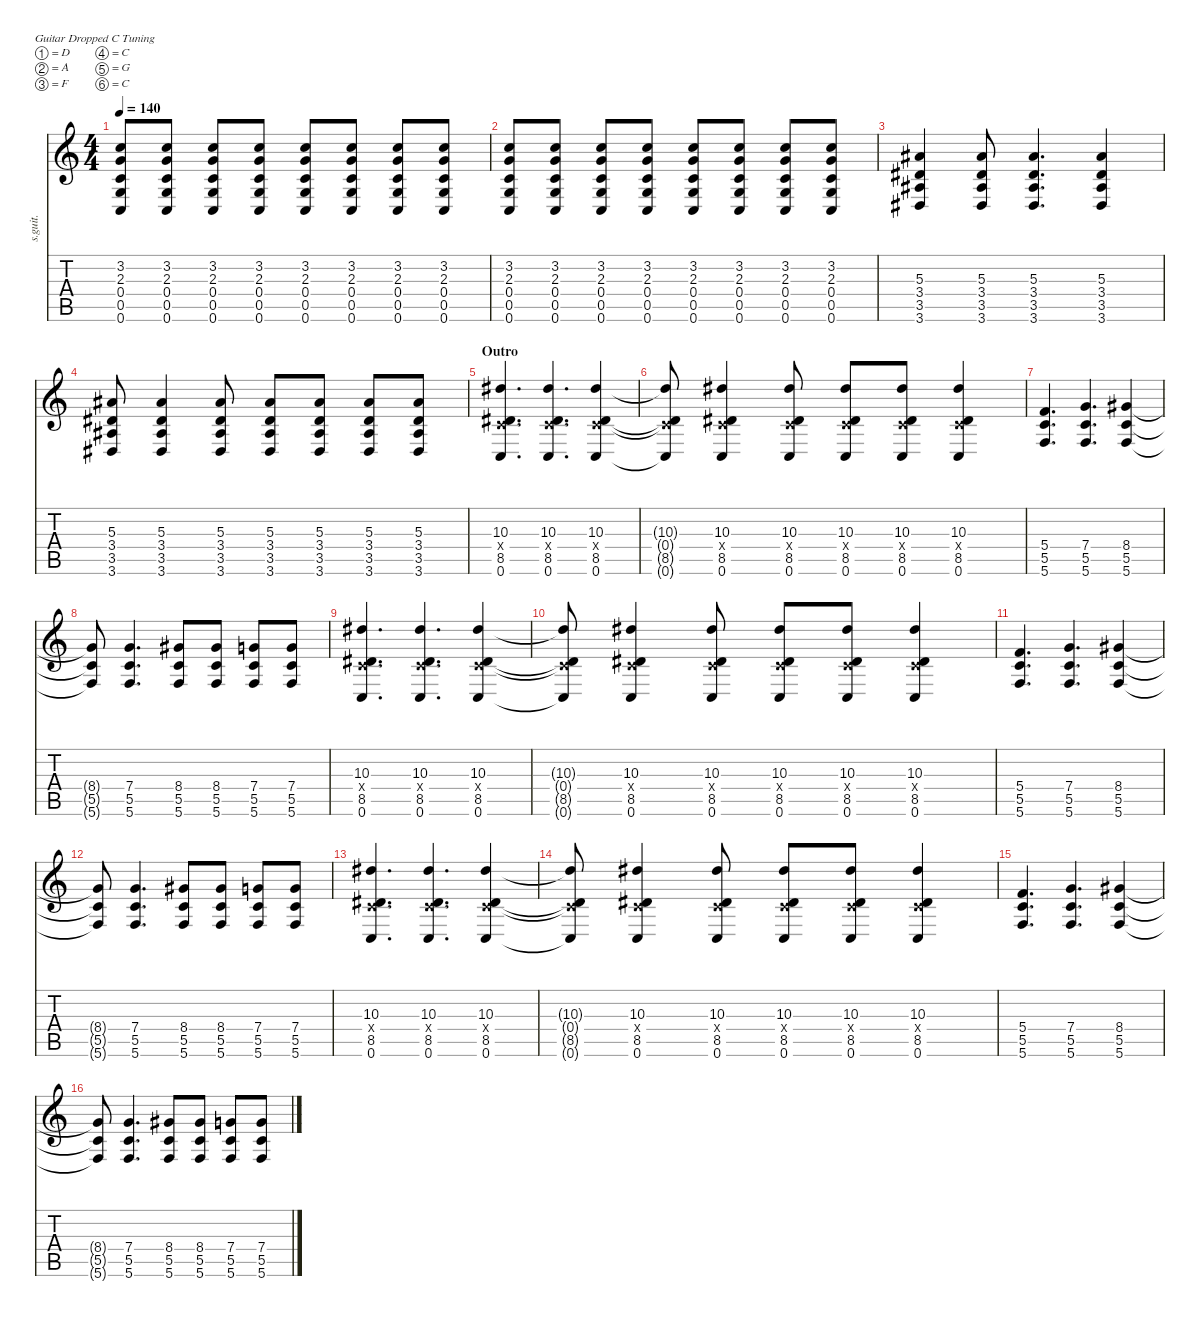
\defaultSystemsLayout 4
\hideDynamics
\bracketExtendMode nobrackets
\track ("Stephen Carpenter" "s.guit.") {instrument distortionguitar}
\staff {score tabs}
\tuning (D4 A3 F3 C3 G2 C2)
\ts (4 4)
\tempo 140
\clef g2
\ks c
(3.2 2.3 0.4 0.5 0.6).8{lyrics (0 "") lyrics (1 "") lyrics (2 "") lyrics (3 "") lyrics (4 "") dy fff} (3.2 2.3 0.4 0.5 0.6).8{lyrics (0 "") lyrics (1 "") lyrics (2 "") lyrics (3 "") lyrics (4 "")} (3.2 2.3 0.4 0.5 0.6).8{lyrics (0 "") lyrics (1 "") lyrics (2 "") lyrics (3 "") lyrics (4 "")} (3.2 2.3 0.4 0.5 0.6).8{lyrics (0 "") lyrics (1 "") lyrics (2 "") lyrics (3 "") lyrics (4 "")} (3.2 2.3 0.4 0.5 0.6).8{lyrics (0 "") lyrics (1 "") lyrics (2 "") lyrics (3 "") lyrics (4 "")} (3.2 2.3 0.4 0.5 0.6).8{lyrics (0 "") lyrics (1 "") lyrics (2 "") lyrics (3 "") lyrics (4 "")} (3.2 2.3 0.4 0.5 0.6).8{lyrics (0 "") lyrics (1 "") lyrics (2 "") lyrics (3 "") lyrics (4 "")} (3.2 2.3 0.4 0.5 0.6).8{lyrics (0 "") lyrics (1 "") lyrics (2 "") lyrics (3 "") lyrics (4 "")} |
(3.2 2.3 0.4 0.5 0.6).8{lyrics (0 "") lyrics (1 "") lyrics (2 "") lyrics (3 "") lyrics (4 "")} (3.2 2.3 0.4 0.5 0.6).8{lyrics (0 "") lyrics (1 "") lyrics (2 "") lyrics (3 "") lyrics (4 "")} (3.2 2.3 0.4 0.5 0.6).8{lyrics (0 "") lyrics (1 "") lyrics (2 "") lyrics (3 "") lyrics (4 "")} (3.2 2.3 0.4 0.5 0.6).8{lyrics (0 "") lyrics (1 "") lyrics (2 "") lyrics (3 "") lyrics (4 "")} (3.2 2.3 0.4 0.5 0.6).8{lyrics (0 "") lyrics (1 "") lyrics (2 "") lyrics (3 "") lyrics (4 "")} (3.2 2.3 0.4 0.5 0.6).8{lyrics (0 "") lyrics (1 "") lyrics (2 "") lyrics (3 "") lyrics (4 "")} (3.2 2.3 0.4 0.5 0.6).8{lyrics (0 "") lyrics (1 "") lyrics (2 "") lyrics (3 "") lyrics (4 "")} (3.2 2.3 0.4 0.5 0.6).8{lyrics (0 "") lyrics (1 "") lyrics (2 "") lyrics (3 "") lyrics (4 "")} |
(5.3{acc #} 3.4{acc #} 3.5{acc #} 3.6{acc #}).4{lyrics (0 "") lyrics (1 "") lyrics (2 "") lyrics (3 "") lyrics (4 "")} (5.3{acc #} 3.4{acc #} 3.5{acc #} 3.6{acc #}).8{lyrics (0 "") lyrics (1 "") lyrics (2 "") lyrics (3 "") lyrics (4 "")} (5.3{acc #} 3.4{acc #} 3.5{acc #} 3.6{acc #}).4{d lyrics (0 "") lyrics (1 "") lyrics (2 "") lyrics (3 "") lyrics (4 "")} (5.3{acc #} 3.4{acc #} 3.5{acc #} 3.6{acc #}).4{lyrics (0 "") lyrics (1 "") lyrics (2 "") lyrics (3 "") lyrics (4 "")} |
(5.3{acc #} 3.4{acc #} 3.5{acc #} 3.6{acc #}).8{lyrics (0 "") lyrics (1 "") lyrics (2 "") lyrics (3 "") lyrics (4 "")} (5.3{acc #} 3.4{acc #} 3.5{acc #} 3.6{acc #}).4{lyrics (0 "") lyrics (1 "") lyrics (2 "") lyrics (3 "") lyrics (4 "")} (5.3{acc #} 3.4{acc #} 3.5{acc #} 3.6{acc #}).8{lyrics (0 "") lyrics (1 "") lyrics (2 "") lyrics (3 "") lyrics (4 "")} (5.3{acc #} 3.4{acc #} 3.5{acc #} 3.6{acc #}).8{lyrics (0 "") lyrics (1 "") lyrics (2 "") lyrics (3 "") lyrics (4 "")} (5.3{acc #} 3.4{acc #} 3.5{acc #} 3.6{acc #}).8{lyrics (0 "") lyrics (1 "") lyrics (2 "") lyrics (3 "") lyrics (4 "")} (5.3{acc #} 3.4{acc #} 3.5{acc #} 3.6{acc #}).8{lyrics (0 "") lyrics (1 "") lyrics (2 "") lyrics (3 "") lyrics (4 "")} (5.3{acc #} 3.4{acc #} 3.5{acc #} 3.6{acc #}).8{lyrics (0 "") lyrics (1 "") lyrics (2 "") lyrics (3 "") lyrics (4 "")} |
\section ("" "Outro")
(10.3{acc #} 8.5{acc #} 0.6 0.4{x}).4{d lyrics (0 "") lyrics (1 "") lyrics (2 "") lyrics (3 "") lyrics (4 "")} (10.3{acc #} 8.5{acc #} 0.6 0.4{x}).4{d lyrics (0 "") lyrics (1 "") lyrics (2 "") lyrics (3 "") lyrics (4 "")} (10.3{acc #} 8.5{acc #} 0.6 0.4{x}).4{lyrics (0 "") lyrics (1 "") lyrics (2 "") lyrics (3 "") lyrics (4 "")} |
(10.3{t acc #} 8.5{t acc #} 0.6{t} 0.4{x t}).8{lyrics (0 "") lyrics (1 "") lyrics (2 "") lyrics (3 "") lyrics (4 "")} (10.3{acc #} 8.5{acc #} 0.6 0.4{x}).4{lyrics (0 "") lyrics (1 "") lyrics (2 "") lyrics (3 "") lyrics (4 "")} (10.3{acc #} 8.5{acc #} 0.6 0.4{x}).8{lyrics (0 "") lyrics (1 "") lyrics (2 "") lyrics (3 "") lyrics (4 "")} (10.3{acc #} 8.5{acc #} 0.6 0.4{x}).8{lyrics (0 "") lyrics (1 "") lyrics (2 "") lyrics (3 "") lyrics (4 "")} (10.3{acc #} 8.5{acc #} 0.6 0.4{x}).8{lyrics (0 "") lyrics (1 "") lyrics (2 "") lyrics (3 "") lyrics (4 "")} (10.3{acc #} 8.5{acc #} 0.6 0.4{x}).4{lyrics (0 "") lyrics (1 "") lyrics (2 "") lyrics (3 "") lyrics (4 "")} |
(5.4 5.5 5.6).4{d lyrics (0 "") lyrics (1 "") lyrics (2 "") lyrics (3 "") lyrics (4 "")} (7.4 5.5 5.6).4{d lyrics (0 "") lyrics (1 "") lyrics (2 "") lyrics (3 "") lyrics (4 "")} (8.4{acc #} 5.5 5.6).4{lyrics (0 "") lyrics (1 "") lyrics (2 "") lyrics (3 "") lyrics (4 "")} |
(8.4{t acc #} 5.5{t} 5.6{t}).8{lyrics (0 "") lyrics (1 "") lyrics (2 "") lyrics (3 "") lyrics (4 "")} (7.4 5.5 5.6).4{d lyrics (0 "") lyrics (1 "") lyrics (2 "") lyrics (3 "") lyrics (4 "")} (8.4{acc #} 5.5 5.6).8{lyrics (0 "") lyrics (1 "") lyrics (2 "") lyrics (3 "") lyrics (4 "")} (8.4{acc #} 5.5 5.6).8{lyrics (0 "") lyrics (1 "") lyrics (2 "") lyrics (3 "") lyrics (4 "")} (7.4 5.5 5.6).8{lyrics (0 "") lyrics (1 "") lyrics (2 "") lyrics (3 "") lyrics (4 "")} (7.4 5.5 5.6).8{lyrics (0 "") lyrics (1 "") lyrics (2 "") lyrics (3 "") lyrics (4 "")} |
(10.3{acc #} 8.5{acc #} 0.6 0.4{x}).4{d lyrics (0 "") lyrics (1 "") lyrics (2 "") lyrics (3 "") lyrics (4 "")} (10.3{acc #} 8.5{acc #} 0.6 0.4{x}).4{d lyrics (0 "") lyrics (1 "") lyrics (2 "") lyrics (3 "") lyrics (4 "")} (10.3{acc #} 8.5{acc #} 0.6 0.4{x}).4{lyrics (0 "") lyrics (1 "") lyrics (2 "") lyrics (3 "") lyrics (4 "")} |
(10.3{t acc #} 8.5{t acc #} 0.6{t} 0.4{x t}).8{lyrics (0 "") lyrics (1 "") lyrics (2 "") lyrics (3 "") lyrics (4 "")} (10.3{acc #} 8.5{acc #} 0.6 0.4{x}).4{lyrics (0 "") lyrics (1 "") lyrics (2 "") lyrics (3 "") lyrics (4 "")} (10.3{acc #} 8.5{acc #} 0.6 0.4{x}).8{lyrics (0 "") lyrics (1 "") lyrics (2 "") lyrics (3 "") lyrics (4 "")} (10.3{acc #} 8.5{acc #} 0.6 0.4{x}).8{lyrics (0 "") lyrics (1 "") lyrics (2 "") lyrics (3 "") lyrics (4 "")} (10.3{acc #} 8.5{acc #} 0.6 0.4{x}).8{lyrics (0 "") lyrics (1 "") lyrics (2 "") lyrics (3 "") lyrics (4 "")} (10.3{acc #} 8.5{acc #} 0.6 0.4{x}).4{lyrics (0 "") lyrics (1 "") lyrics (2 "") lyrics (3 "") lyrics (4 "")} |
(5.4 5.5 5.6).4{d lyrics (0 "") lyrics (1 "") lyrics (2 "") lyrics (3 "") lyrics (4 "")} (7.4 5.5 5.6).4{d lyrics (0 "") lyrics (1 "") lyrics (2 "") lyrics (3 "") lyrics (4 "")} (8.4{acc #} 5.5 5.6).4{lyrics (0 "") lyrics (1 "") lyrics (2 "") lyrics (3 "") lyrics (4 "")} |
(8.4{t acc #} 5.5{t} 5.6{t}).8{lyrics (0 "") lyrics (1 "") lyrics (2 "") lyrics (3 "") lyrics (4 "")} (7.4 5.5 5.6).4{d lyrics (0 "") lyrics (1 "") lyrics (2 "") lyrics (3 "") lyrics (4 "")} (8.4{acc #} 5.5 5.6).8{lyrics (0 "") lyrics (1 "") lyrics (2 "") lyrics (3 "") lyrics (4 "")} (8.4{acc #} 5.5 5.6).8{lyrics (0 "") lyrics (1 "") lyrics (2 "") lyrics (3 "") lyrics (4 "")} (7.4 5.5 5.6).8{lyrics (0 "") lyrics (1 "") lyrics (2 "") lyrics (3 "") lyrics (4 "")} (7.4 5.5 5.6).8{lyrics (0 "") lyrics (1 "") lyrics (2 "") lyrics (3 "") lyrics (4 "")} |
(10.3{acc #} 8.5{acc #} 0.6 0.4{x}).4{d lyrics (0 "") lyrics (1 "") lyrics (2 "") lyrics (3 "") lyrics (4 "")} (10.3{acc #} 8.5{acc #} 0.6 0.4{x}).4{d lyrics (0 "") lyrics (1 "") lyrics (2 "") lyrics (3 "") lyrics (4 "")} (10.3{acc #} 8.5{acc #} 0.6 0.4{x}).4{lyrics (0 "") lyrics (1 "") lyrics (2 "") lyrics (3 "") lyrics (4 "")} |
(10.3{t acc #} 8.5{t acc #} 0.6{t} 0.4{x t}).8{lyrics (0 "") lyrics (1 "") lyrics (2 "") lyrics (3 "") lyrics (4 "")} (10.3{acc #} 8.5{acc #} 0.6 0.4{x}).4{lyrics (0 "") lyrics (1 "") lyrics (2 "") lyrics (3 "") lyrics (4 "")} (10.3{acc #} 8.5{acc #} 0.6 0.4{x}).8{lyrics (0 "") lyrics (1 "") lyrics (2 "") lyrics (3 "") lyrics (4 "")} (10.3{acc #} 8.5{acc #} 0.6 0.4{x}).8{lyrics (0 "") lyrics (1 "") lyrics (2 "") lyrics (3 "") lyrics (4 "")} (10.3{acc #} 8.5{acc #} 0.6 0.4{x}).8{lyrics (0 "") lyrics (1 "") lyrics (2 "") lyrics (3 "") lyrics (4 "")} (10.3{acc #} 8.5{acc #} 0.6 0.4{x}).4{lyrics (0 "") lyrics (1 "") lyrics (2 "") lyrics (3 "") lyrics (4 "")} |
(5.4 5.5 5.6).4{d lyrics (0 "") lyrics (1 "") lyrics (2 "") lyrics (3 "") lyrics (4 "")} (7.4 5.5 5.6).4{d lyrics (0 "") lyrics (1 "") lyrics (2 "") lyrics (3 "") lyrics (4 "")} (8.4{acc #} 5.5 5.6).4{lyrics (0 "") lyrics (1 "") lyrics (2 "") lyrics (3 "") lyrics (4 "")} |
(8.4{t acc #} 5.5{t} 5.6{t}).8{lyrics (0 "") lyrics (1 "") lyrics (2 "") lyrics (3 "") lyrics (4 "")} (7.4 5.5 5.6).4{d lyrics (0 "") lyrics (1 "") lyrics (2 "") lyrics (3 "") lyrics (4 "")} (8.4{acc #} 5.5 5.6).8{lyrics (0 "") lyrics (1 "") lyrics (2 "") lyrics (3 "") lyrics (4 "")} (8.4{acc #} 5.5 5.6).8{lyrics (0 "") lyrics (1 "") lyrics (2 "") lyrics (3 "") lyrics (4 "")} (7.4 5.5 5.6).8{lyrics (0 "") lyrics (1 "") lyrics (2 "") lyrics (3 "") lyrics (4 "")} (7.4 5.5 5.6).8{lyrics (0 "") lyrics (1 "") lyrics (2 "") lyrics (3 "") lyrics (4 "")}
